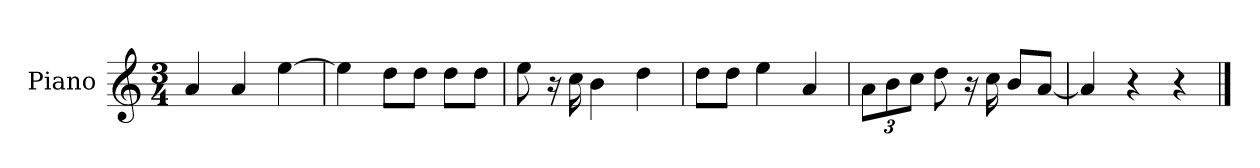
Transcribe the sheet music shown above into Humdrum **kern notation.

**kern
*part1
*staff1
*I"Piano
*I'P-no
*clefG2
*k[]
*M3/4
*MM94
=1
4a/
4a/
[4ee\
=2
4ee\]
8dd\L
8dd\J
8dd\L
8dd\J
=3
8ee\
16r
16cc\
4b\
4dd\
=4
8dd\L
8dd\J
4ee\
4a/
=5
*Xbrackettup
12a\L
12b\
12cc\J
8dd\
16r
16cc\
8b/L
[8a/J
=6
4a/]
4r
4r
==
*-
